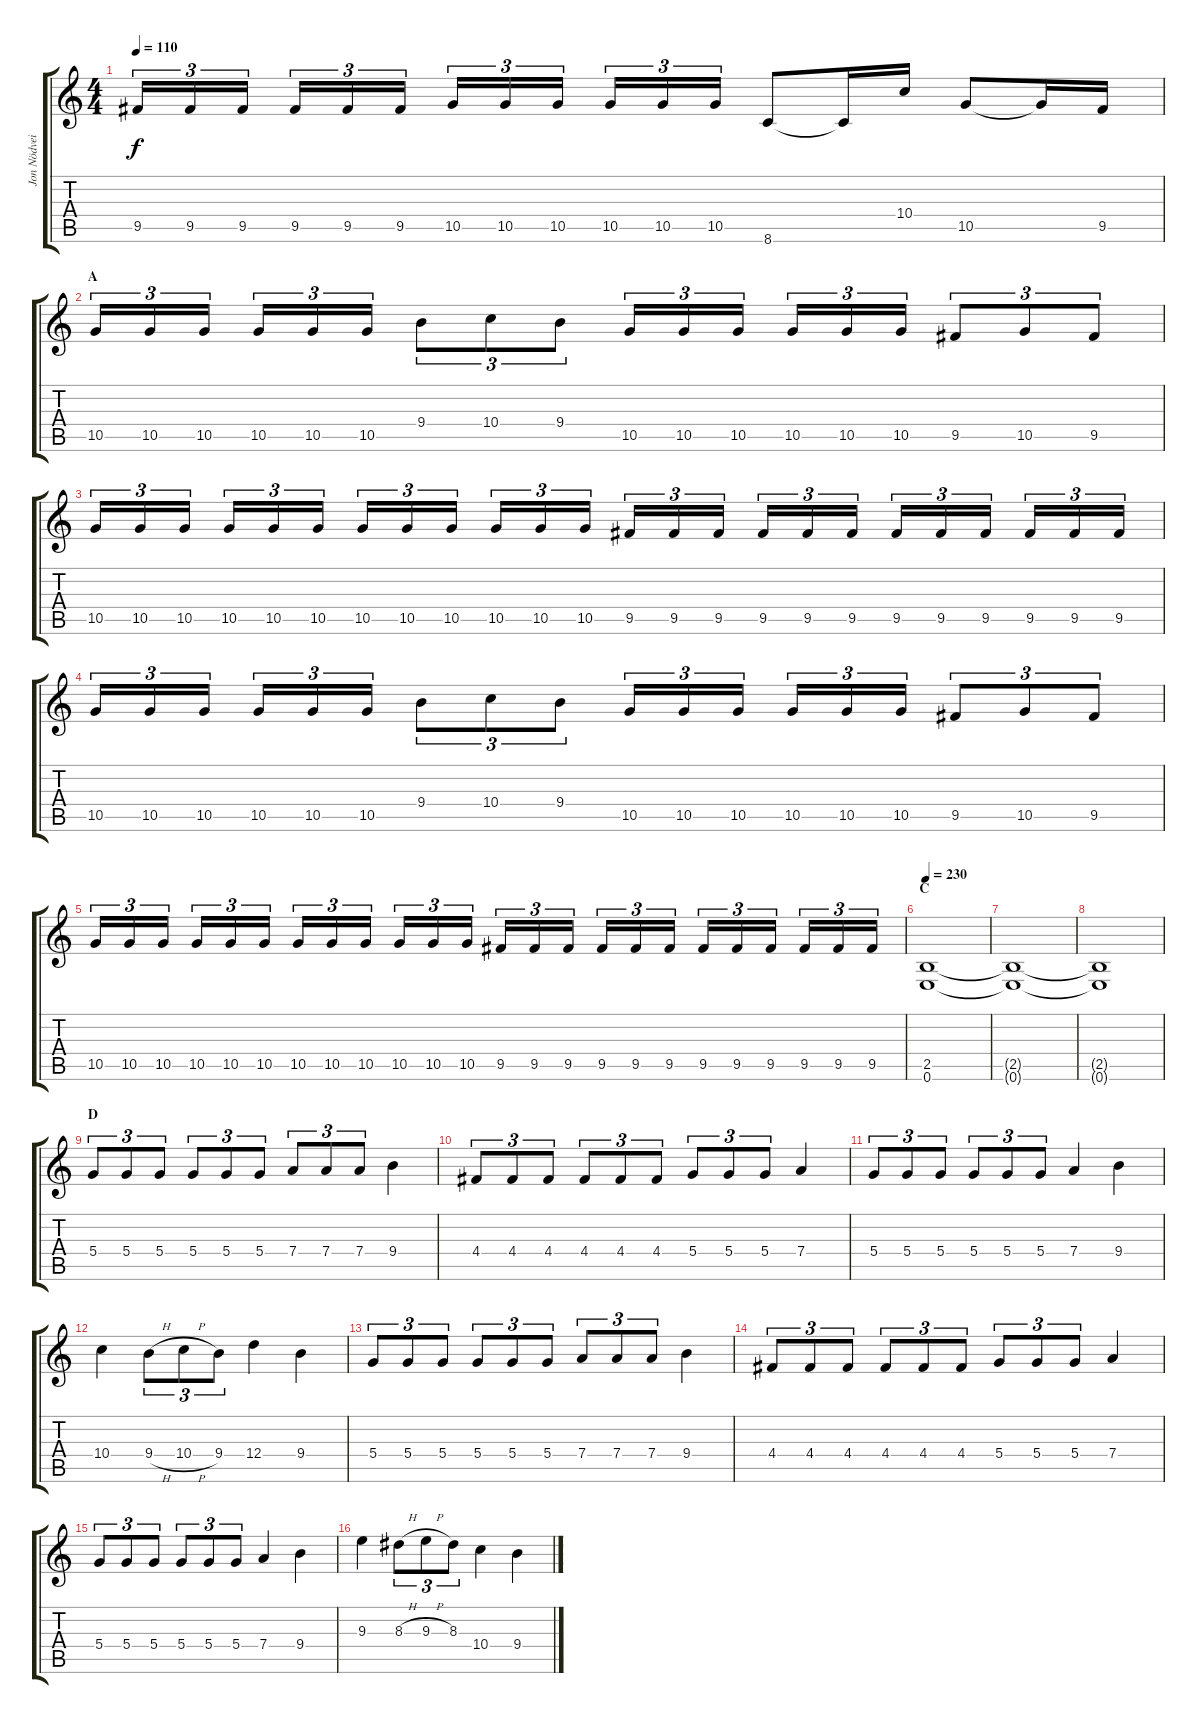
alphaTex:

\track ("Jon Nödveidt" "Jon Nödvei") {instrument distortionguitar}
\staff {score tabs}
\tuning (E4 B3 G3 D3 A2 E2) {hide}
\ts (4 4)
\tempo 110
\clef g2
\ks c
9.5.16{tu (3 2) dy f} 9.5.16{tu (3 2)} 9.5.16{tu (3 2)} 9.5.16{tu (3 2)} 9.5.16{tu (3 2)} 9.5.16{tu (3 2)} 10.5.16{tu (3 2)} 10.5.16{tu (3 2)} 10.5.16{tu (3 2)} 10.5.16{tu (3 2)} 10.5.16{tu (3 2)} 10.5.16{tu (3 2)} 8.6.8 8.6{t}.16 10.4.16 10.5.8 10.5{t}.16 9.5.16 |
\section ("" "A")
10.5.16{tu (3 2)} 10.5.16{tu (3 2)} 10.5.16{tu (3 2)} 10.5.16{tu (3 2)} 10.5.16{tu (3 2)} 10.5.16{tu (3 2)} 9.4.8{tu (3 2)} 10.4.8{tu (3 2)} 9.4.8{tu (3 2)} 10.5.16{tu (3 2)} 10.5.16{tu (3 2)} 10.5.16{tu (3 2)} 10.5.16{tu (3 2)} 10.5.16{tu (3 2)} 10.5.16{tu (3 2)} 9.5.8{tu (3 2)} 10.5.8{tu (3 2)} 9.5.8{tu (3 2)} |
10.5.16{tu (3 2)} 10.5.16{tu (3 2)} 10.5.16{tu (3 2)} 10.5.16{tu (3 2)} 10.5.16{tu (3 2)} 10.5.16{tu (3 2)} 10.5.16{tu (3 2)} 10.5.16{tu (3 2)} 10.5.16{tu (3 2)} 10.5.16{tu (3 2)} 10.5.16{tu (3 2)} 10.5.16{tu (3 2)} 9.5.16{tu (3 2)} 9.5.16{tu (3 2)} 9.5.16{tu (3 2)} 9.5.16{tu (3 2)} 9.5.16{tu (3 2)} 9.5.16{tu (3 2)} 9.5.16{tu (3 2)} 9.5.16{tu (3 2)} 9.5.16{tu (3 2)} 9.5.16{tu (3 2)} 9.5.16{tu (3 2)} 9.5.16{tu (3 2)} |
10.5.16{tu (3 2)} 10.5.16{tu (3 2)} 10.5.16{tu (3 2)} 10.5.16{tu (3 2)} 10.5.16{tu (3 2)} 10.5.16{tu (3 2)} 9.4.8{tu (3 2)} 10.4.8{tu (3 2)} 9.4.8{tu (3 2)} 10.5.16{tu (3 2)} 10.5.16{tu (3 2)} 10.5.16{tu (3 2)} 10.5.16{tu (3 2)} 10.5.16{tu (3 2)} 10.5.16{tu (3 2)} 9.5.8{tu (3 2)} 10.5.8{tu (3 2)} 9.5.8{tu (3 2)} |
10.5.16{tu (3 2)} 10.5.16{tu (3 2)} 10.5.16{tu (3 2)} 10.5.16{tu (3 2)} 10.5.16{tu (3 2)} 10.5.16{tu (3 2)} 10.5.16{tu (3 2)} 10.5.16{tu (3 2)} 10.5.16{tu (3 2)} 10.5.16{tu (3 2)} 10.5.16{tu (3 2)} 10.5.16{tu (3 2)} 9.5.16{tu (3 2)} 9.5.16{tu (3 2)} 9.5.16{tu (3 2)} 9.5.16{tu (3 2)} 9.5.16{tu (3 2)} 9.5.16{tu (3 2)} 9.5.16{tu (3 2)} 9.5.16{tu (3 2)} 9.5.16{tu (3 2)} 9.5.16{tu (3 2)} 9.5.16{tu (3 2)} 9.5.16{tu (3 2)} |
\section ("" "C")
\tempo 230
(2.5 0.6).1 |
(2.5{t} 0.6{t}).1 |
(2.5{t} 0.6{t}).1 |
\section ("" "D")
5.4.8{tu (3 2)} 5.4.8{tu (3 2)} 5.4.8{tu (3 2)} 5.4.8{tu (3 2)} 5.4.8{tu (3 2)} 5.4.8{tu (3 2)} 7.4.8{tu (3 2)} 7.4.8{tu (3 2)} 7.4.8{tu (3 2)} 9.4.4 |
4.4.8{tu (3 2)} 4.4.8{tu (3 2)} 4.4.8{tu (3 2)} 4.4.8{tu (3 2)} 4.4.8{tu (3 2)} 4.4.8{tu (3 2)} 5.4.8{tu (3 2)} 5.4.8{tu (3 2)} 5.4.8{tu (3 2)} 7.4.4 |
5.4.8{tu (3 2)} 5.4.8{tu (3 2)} 5.4.8{tu (3 2)} 5.4.8{tu (3 2)} 5.4.8{tu (3 2)} 5.4.8{tu (3 2)} 7.4.4 9.4.4 |
10.4.4 9.4{h}.8{tu (3 2)} 10.4{h}.8{tu (3 2)} 9.4.8{tu (3 2)} 12.4.4 9.4.4 |
5.4.8{tu (3 2)} 5.4.8{tu (3 2)} 5.4.8{tu (3 2)} 5.4.8{tu (3 2)} 5.4.8{tu (3 2)} 5.4.8{tu (3 2)} 7.4.8{tu (3 2)} 7.4.8{tu (3 2)} 7.4.8{tu (3 2)} 9.4.4 |
4.4.8{tu (3 2)} 4.4.8{tu (3 2)} 4.4.8{tu (3 2)} 4.4.8{tu (3 2)} 4.4.8{tu (3 2)} 4.4.8{tu (3 2)} 5.4.8{tu (3 2)} 5.4.8{tu (3 2)} 5.4.8{tu (3 2)} 7.4.4 |
5.4.8{tu (3 2)} 5.4.8{tu (3 2)} 5.4.8{tu (3 2)} 5.4.8{tu (3 2)} 5.4.8{tu (3 2)} 5.4.8{tu (3 2)} 7.4.4 9.4.4 |
9.3.4 8.3{h}.8{tu (3 2)} 9.3{h}.8{tu (3 2)} 8.3.8{tu (3 2)} 10.4.4 9.4.4
